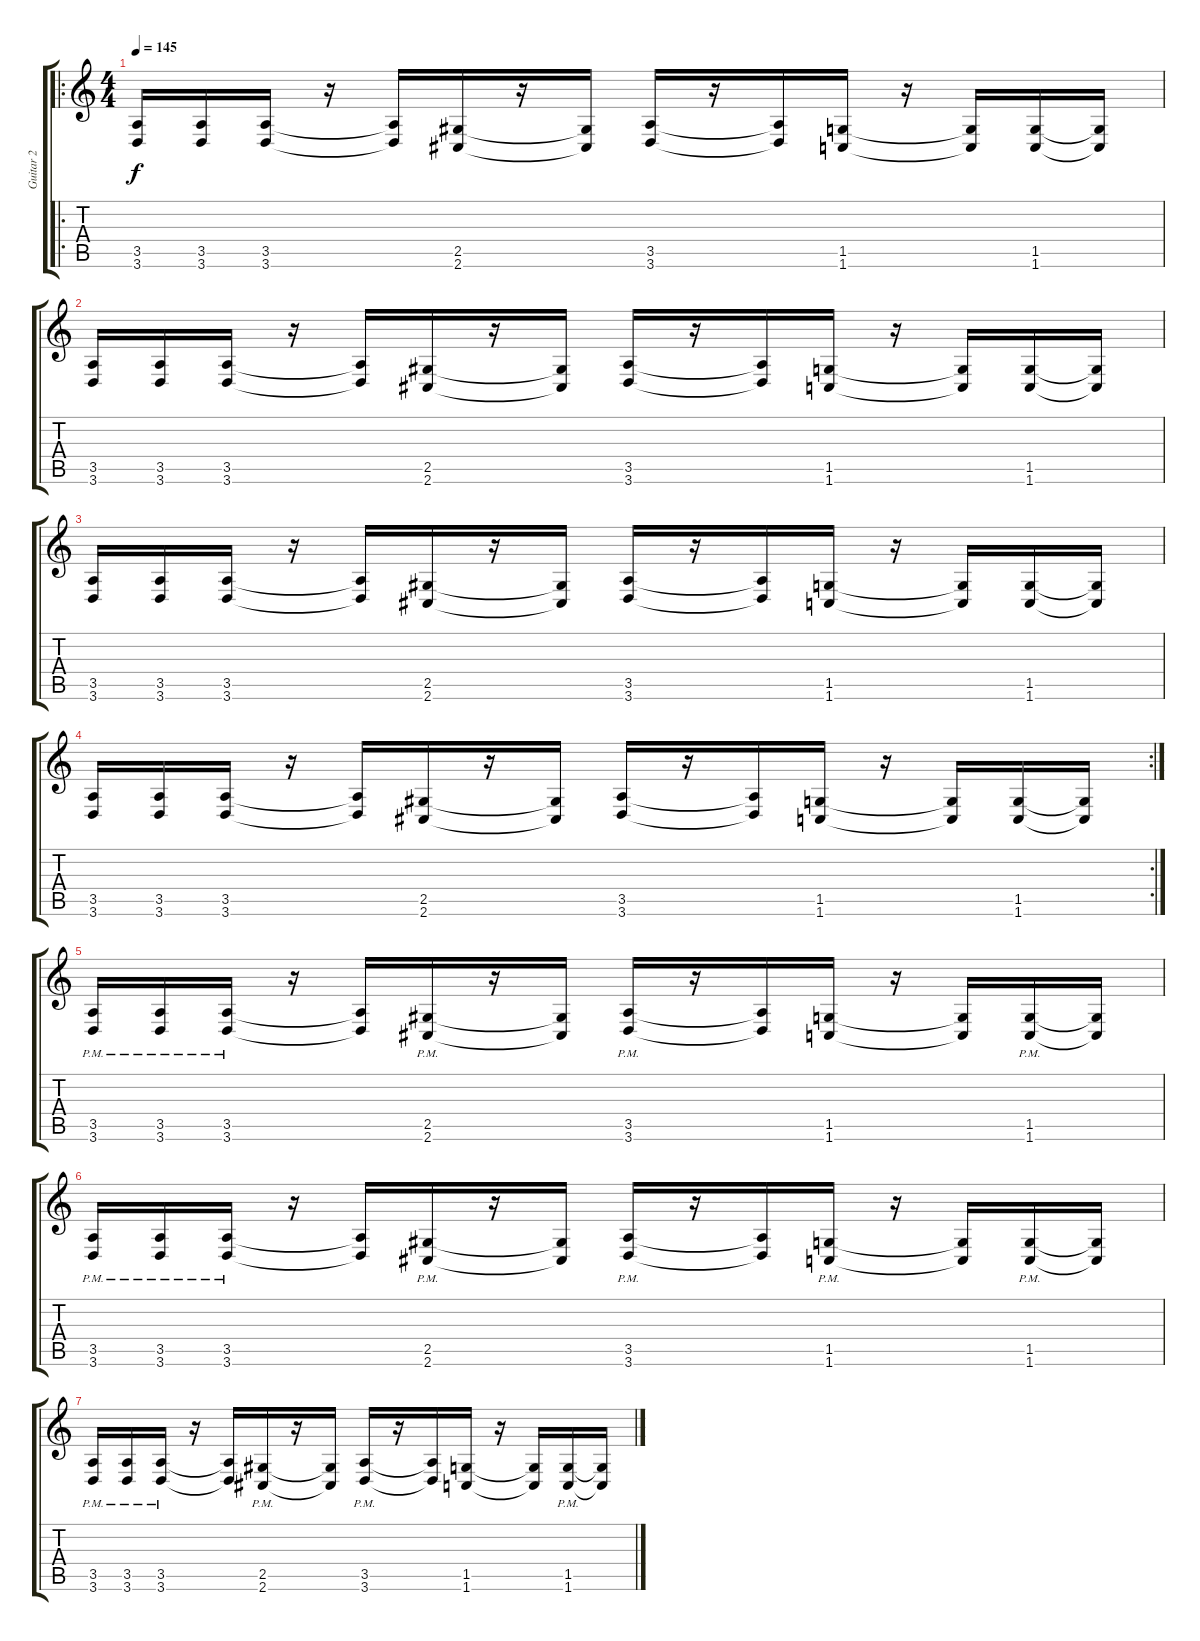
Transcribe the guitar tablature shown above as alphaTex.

\track ("Guitar 2" "Guitar 2") {instrument distortionguitar}
\staff {score tabs}
\tuning (Db4 Ab3 E3 B2 Gb2 B1) {hide}
\ro
\ts (4 4)
\tempo 145
\clef g2
\ks c
(3.5 3.6).16{dy f} (3.5 3.6).16 (3.5 3.6).16 r.16 (3.5{t} 3.6{t}).16 (2.5 2.6).16 r.16 (2.5{t} 2.6{t}).16 (3.5 3.6).16 r.16 (3.5{t} 3.6{t}).16 (1.5 1.6).16 r.16 (1.5{t} 1.6{t}).16 (1.5 1.6).16 (1.5{t} 1.6{t}).16 |
(3.5 3.6).16 (3.5 3.6).16 (3.5 3.6).16 r.16 (3.5{t} 3.6{t}).16 (2.5 2.6).16 r.16 (2.5{t} 2.6{t}).16 (3.5 3.6).16 r.16 (3.5{t} 3.6{t}).16 (1.5 1.6).16 r.16 (1.5{t} 1.6{t}).16 (1.5 1.6).16 (1.5{t} 1.6{t}).16 |
(3.5 3.6).16 (3.5 3.6).16 (3.5 3.6).16 r.16 (3.5{t} 3.6{t}).16 (2.5 2.6).16 r.16 (2.5{t} 2.6{t}).16 (3.5 3.6).16 r.16 (3.5{t} 3.6{t}).16 (1.5 1.6).16 r.16 (1.5{t} 1.6{t}).16 (1.5 1.6).16 (1.5{t} 1.6{t}).16 |
\rc 2
(3.5 3.6).16 (3.5 3.6).16 (3.5 3.6).16 r.16 (3.5{t} 3.6{t}).16 (2.5 2.6).16 r.16 (2.5{t} 2.6{t}).16 (3.5 3.6).16 r.16 (3.5{t} 3.6{t}).16 (1.5 1.6).16 r.16 (1.5{t} 1.6{t}).16 (1.5 1.6).16 (1.5{t} 1.6{t}).16 |
(3.5{pm} 3.6).16 (3.5{pm} 3.6).16 (3.5{pm} 3.6).16 r.16 (3.5{t} 3.6{t}).16 (2.5{pm} 2.6).16 r.16 (2.5{t} 2.6{t}).16 (3.5{pm} 3.6).16 r.16 (3.5{t} 3.6{t}).16 (1.5 1.6).16 r.16 (1.5{t} 1.6{t}).16 (1.5 1.6{pm}).16 (1.5{t} 1.6{t}).16 |
(3.5 3.6{pm}).16 (3.5 3.6{pm}).16 (3.5{pm} 3.6).16 r.16 (3.5{t} 3.6{t}).16 (2.5 2.6{pm}).16 r.16 (2.5{t} 2.6{t}).16 (3.5 3.6{pm}).16 r.16 (3.5{t} 3.6{t}).16 (1.5 1.6{pm}).16 r.16 (1.5{t} 1.6{t}).16 (1.5 1.6{pm}).16 (1.5{t} 1.6{t}).16 |
(3.5{pm} 3.6).16 (3.5{pm} 3.6).16 (3.5{pm} 3.6).16 r.16 (3.5{t} 3.6{t}).16 (2.5{pm} 2.6).16 r.16 (2.5{t} 2.6{t}).16 (3.5{pm} 3.6).16 r.16 (3.5{t} 3.6{t}).16 (1.5 1.6).16 r.16 (1.5{t} 1.6{t}).16 (1.5 1.6{pm}).16 (1.5{t} 1.6{t}).16
